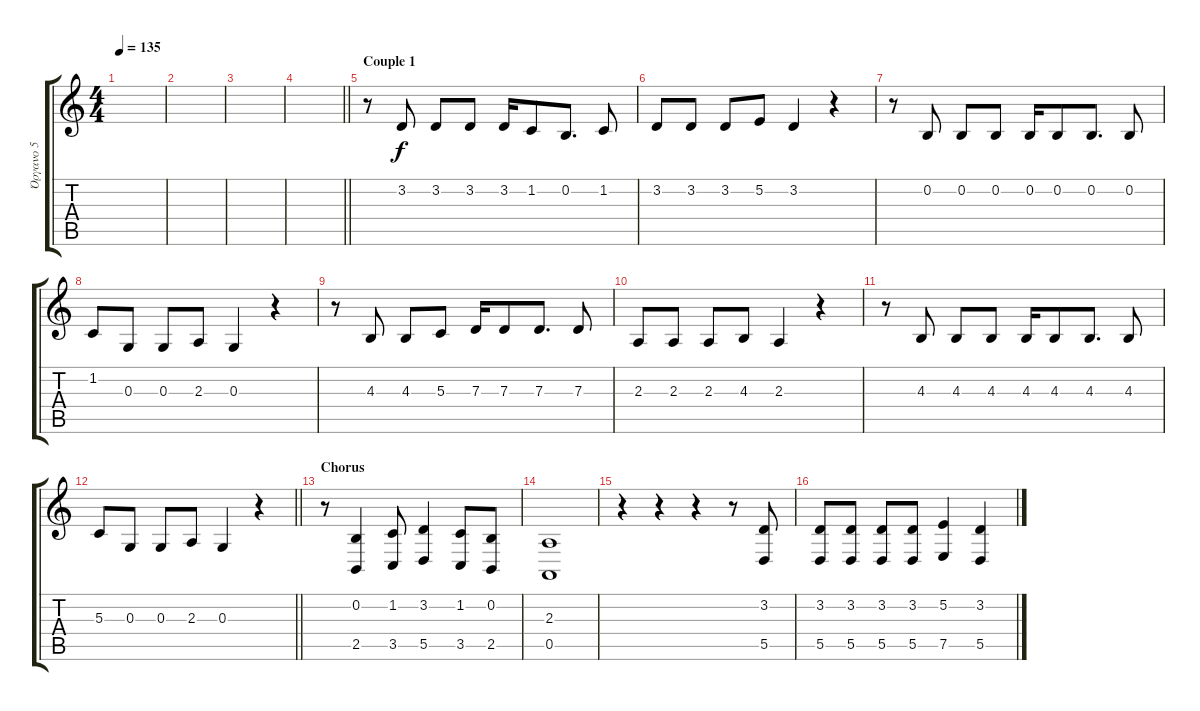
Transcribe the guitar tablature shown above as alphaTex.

\track ("Όργανο 5" "Όργανο 5") {instrument altosax}
\staff {score tabs}
\tuning (E4 B3 G3 D3 A2 E2) {hide}
\ts (4 4)
\tempo 135
\clef g2
\ks c
|
|
|
\barLineRight lightlight
|
\section ("" "Couple 1")
r.8 3.2.8 3.2.8 3.2.8 3.2.16 1.2.8 0.2.8{d} 1.2.8 |
3.2.8 3.2.8 3.2.8 5.2.8 3.2.4 r.4 |
r.8 0.2.8 0.2.8 0.2.8 0.2.16 0.2.8 0.2.8{d} 0.2.8 |
1.2.8 0.3.8 0.3.8 2.3.8 0.3.4 r.4 |
r.8 4.3.8 4.3.8 5.3.8 7.3.16 7.3.8 7.3.8{d} 7.3.8 |
2.3.8 2.3.8 2.3.8 4.3.8 2.3.4 r.4 |
r.8 4.3.8 4.3.8 4.3.8 4.3.16 4.3.8 4.3.8{d} 4.3.8 |
\barLineRight lightlight
5.3.8 0.3.8 0.3.8 2.3.8 0.3.4 r.4 |
\section ("" "Chorus")
r.8 (0.2 2.5).4 (1.2 3.5).8 (3.2 5.5).4 (1.2 3.5).8 (0.2 2.5).8 |
(2.3 0.5).1 |
r.4 r.4 r.4 r.8 (3.2 5.5).8 |
(3.2 5.5).8 (3.2 5.5).8 (3.2 5.5).8 (3.2 5.5).8 (5.2 7.5).4 (3.2 5.5).4
